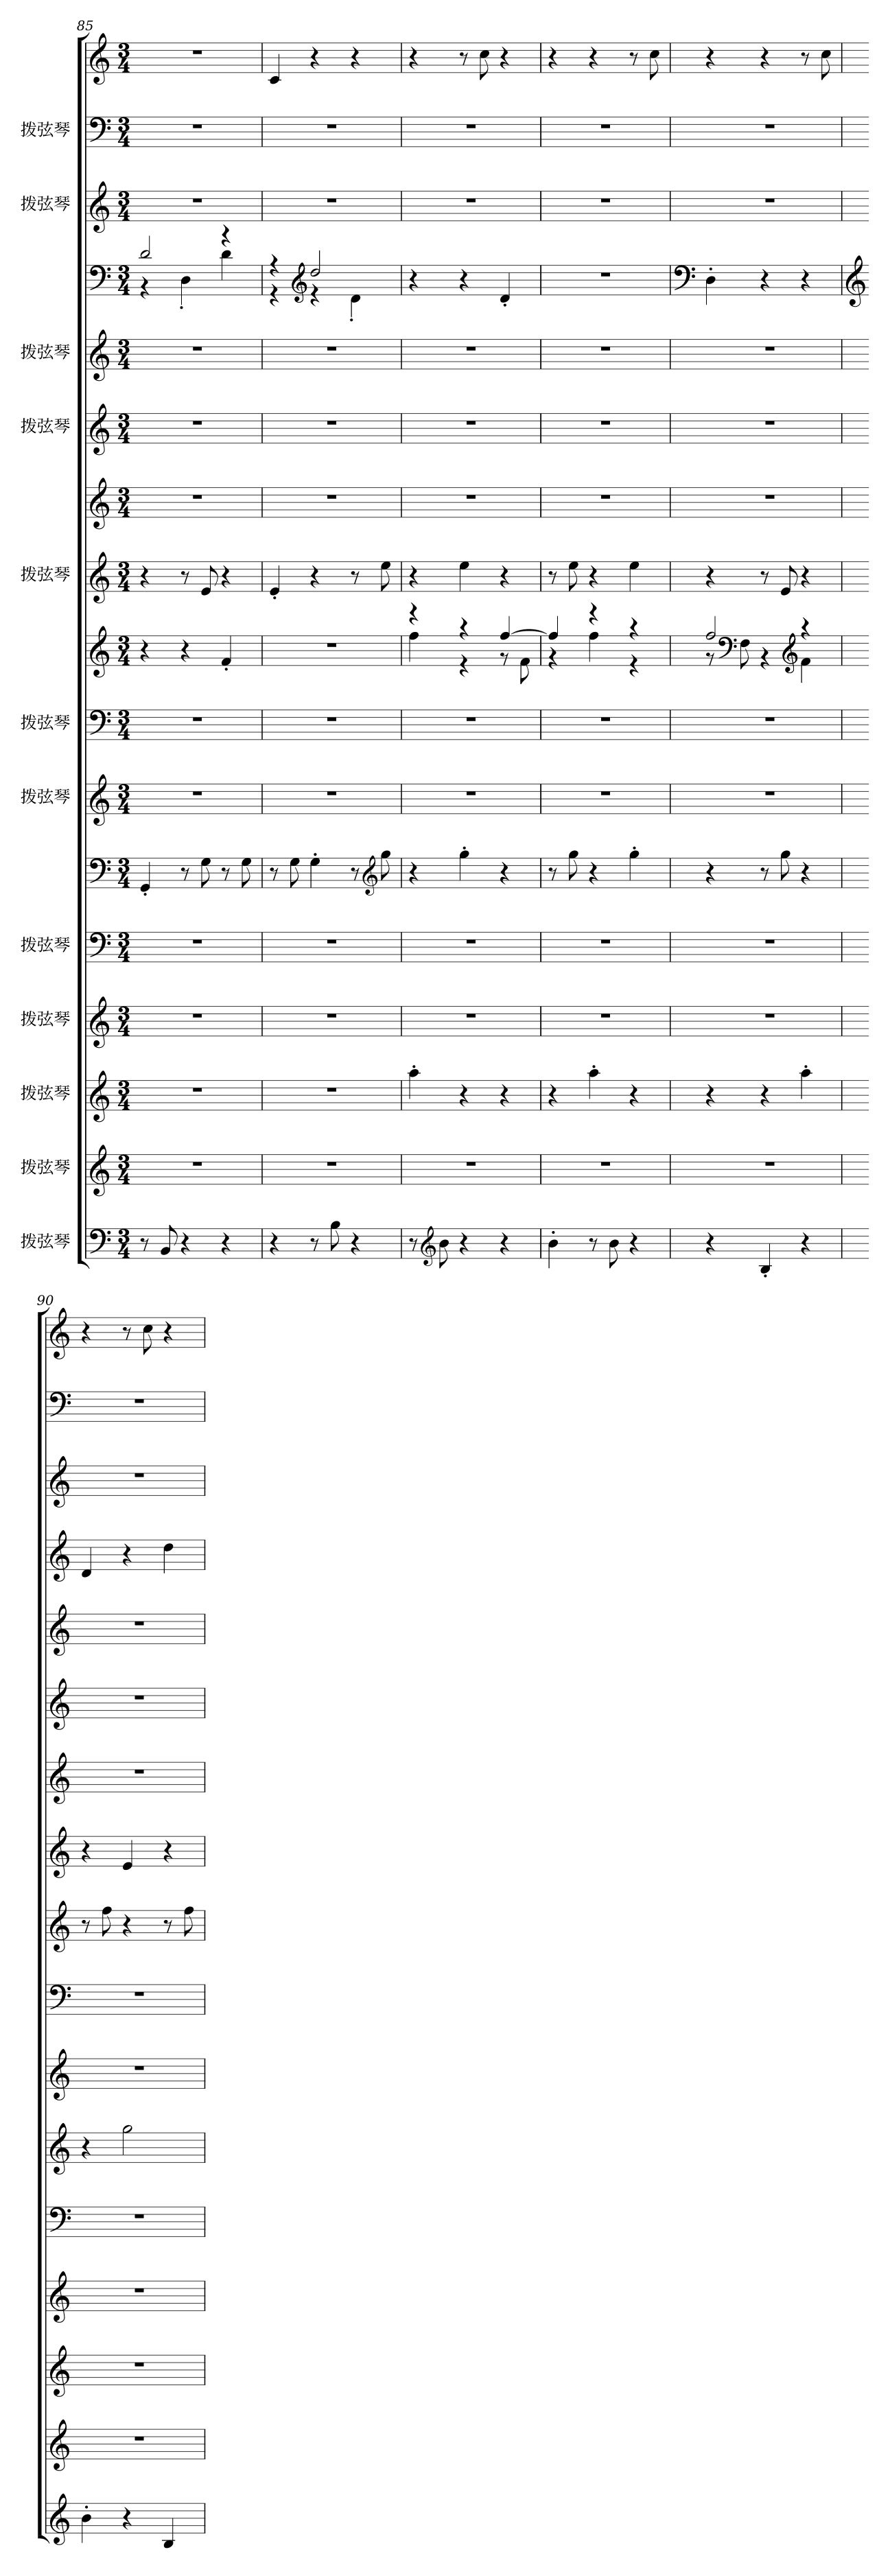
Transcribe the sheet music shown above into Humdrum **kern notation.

**kern	**kern	**kern	**kern	**kern	**kern	**kern	**kern	**kern	**kern	**kern	**kern	**kern	**kern	**kern	**kern	**kern
*part12	*part11	*part10	*part9	*part8	*part8	*part7	*part6	*part6	*part5	*part5	*part4	*part3	*part3	*part2	*part1	*part1
*staff17	*staff16	*staff15	*staff14	*staff13	*staff12	*staff11	*staff10	*staff9	*staff8	*staff7	*staff6	*staff5	*staff4	*staff3	*staff2	*staff1
*I"拨弦琴	*I"拨弦琴	*I"拨弦琴	*I"拨弦琴	*I"拨弦琴	*	*I"拨弦琴	*I"拨弦琴	*	*I"拨弦琴	*	*I"拨弦琴	*I"拨弦琴	*	*I"拨弦琴	*I"拨弦琴	*
*clefF4	*clefG2	*clefG2	*clefG2	*clefF4	*clefF4	*clefG2	*clefF4	*clefG2	*clefG2	*clefG2	*clefG2	*clefG2	*clefF4	*clefG2	*clefF4	*clefG2
*k[]	*k[]	*k[]	*k[]	*k[]	*k[]	*k[]	*k[]	*k[]	*k[]	*k[]	*k[]	*k[]	*k[]	*k[]	*k[]	*k[]
*M3/4	*M3/4	*M3/4	*M3/4	*M3/4	*M3/4	*M3/4	*M3/4	*M3/4	*M3/4	*M3/4	*M3/4	*M3/4	*M3/4	*M3/4	*M3/4	*M3/4
=85	=85	=85	=85	=85	=85	=85	=85	=85	=85	=85	=85	=85	=85	=85	=85	=85
*	*	*	*	*	*	*	*	*	*	*	*	*	*^	*	*	*
8r	2.r	2.r	2.r	2.r	4GG'/	2.r	2.r	4r	4r	2.r	2.r	2.r	2d/	4r	2.r	2.r	2.r
8BB/	.	.	.	.	.	.	.	.	.	.	.	.	.	.	.	.	.
4r	.	.	.	.	8r	.	.	4r	8r	.	.	.	.	4D'\	.	.	.
.	.	.	.	.	8G\	.	.	.	8e/	.	.	.	.	.	.	.	.
4r	.	.	.	.	8r	.	.	4f'/	4r	.	.	.	4r	4d\	.	.	.
.	.	.	.	.	8G\	.	.	.	.	.	.	.	.	.	.	.	.
=86	=86	=86	=86	=86	=86	=86	=86	=86	=86	=86	=86	=86	=86	=86	=86	=86	=86
4r	2.r	2.r	2.r	2.r	8r	2.r	2.r	2.r	4e'/	2.r	2.r	2.r	4r	4r	2.r	2.r	4c/
.	.	.	.	.	8G\	.	.	.	.	.	.	.	.	.	.	.	.
*	*	*	*	*	*	*	*	*	*	*	*	*	*clefG2	*	*	*	*
8r	.	.	.	.	4G'\	.	.	.	4r	.	.	.	2dd/	4r	.	.	4r
8B\	.	.	.	.	.	.	.	.	.	.	.	.	.	.	.	.	.
4r	.	.	.	.	8r	.	.	.	8r	.	.	.	.	4d'\	.	.	4r
*	*	*	*	*	*clefG2	*	*	*	*	*	*	*	*	*	*	*	*
.	.	.	.	.	8gg\	.	.	.	8ee\	.	.	.	.	.	.	.	.
*	*	*	*	*	*	*	*	*	*	*	*	*	*v	*v	*	*	*
=87	=87	=87	=87	=87	=87	=87	=87	=87	=87	=87	=87	=87	=87	=87	=87	=87
*	*	*	*	*	*	*	*	*^	*	*	*	*	*	*	*	*
8r	2.r	4aa'\	2.r	2.r	4r	2.r	2.r	4r	4ff\	4r	2.r	2.r	2.r	4r	2.r	2.r	4r
*clefG2	*	*	*	*	*	*	*	*	*	*	*	*	*	*	*	*	*
8b\	.	.	.	.	.	.	.	.	.	.	.	.	.	.	.	.	.
4r	.	4r	.	.	4gg'\	.	.	4r	4r	4ee\	.	.	.	4r	.	.	8r
.	.	.	.	.	.	.	.	.	.	.	.	.	.	.	.	.	8cc\
4r	.	4r	.	.	4r	.	.	[4ff/	8r	4r	.	.	.	4d'/	.	.	4r
.	.	.	.	.	.	.	.	.	8f\	.	.	.	.	.	.	.	.
=88	=88	=88	=88	=88	=88	=88	=88	=88	=88	=88	=88	=88	=88	=88	=88	=88	=88
4b'\	2.r	4r	2.r	2.r	8r	2.r	2.r	4ff/]	4r	8r	2.r	2.r	2.r	2.r	2.r	2.r	4r
.	.	.	.	.	8gg\	.	.	.	.	8ee\	.	.	.	.	.	.	.
8r	.	4aa'\	.	.	4r	.	.	4r	4ff\	4r	.	.	.	.	.	.	4r
8b\	.	.	.	.	.	.	.	.	.	.	.	.	.	.	.	.	.
4r	.	4r	.	.	4gg'\	.	.	4r	4r	4ee\	.	.	.	.	.	.	8r
.	.	.	.	.	.	.	.	.	.	.	.	.	.	.	.	.	8cc\
!!LO:PB:g=z
=89	=89	=89	=89	=89	=89	=89	=89	=89	=89	=89	=89	=89	=89	=89	=89	=89	=89
*	*	*	*	*	*	*	*	*	*	*	*	*	*	*clefF4	*	*	*
4r	2.r	4r	2.r	2.r	4r	2.r	2.r	2ff/	8r	4r	2.r	2.r	2.r	4D'\	2.r	2.r	4r
*	*	*	*	*	*	*	*	*clefF4	*	*	*	*	*	*	*	*	*
.	.	.	.	.	.	.	.	.	8F\	.	.	.	.	.	.	.	.
4B'/	.	4r	.	.	8r	.	.	.	4r	8r	.	.	.	4r	.	.	4r
.	.	.	.	.	8gg\	.	.	.	.	8e/	.	.	.	.	.	.	.
*	*	*	*	*	*	*	*	*clefG2	*	*	*	*	*	*	*	*	*
4r	.	4aa'\	.	.	4r	.	.	4r	4f\	4r	.	.	.	4r	.	.	8r
.	.	.	.	.	.	.	.	.	.	.	.	.	.	.	.	.	8cc\
*	*	*	*	*	*	*	*	*v	*v	*	*	*	*	*	*	*	*
=90	=90	=90	=90	=90	=90	=90	=90	=90	=90	=90	=90	=90	=90	=90	=90	=90
*	*	*	*	*	*	*	*	*	*	*	*	*	*clefG2	*	*	*
4b'\	2.r	2.r	2.r	2.r	4r	2.r	2.r	8r	4r	2.r	2.r	2.r	4d/	2.r	2.r	4r
.	.	.	.	.	.	.	.	8ff\	.	.	.	.	.	.	.	.
4r	.	.	.	.	2gg\	.	.	4r	4e/	.	.	.	4r	.	.	8r
.	.	.	.	.	.	.	.	.	.	.	.	.	.	.	.	8cc\
4B/	.	.	.	.	.	.	.	8r	4r	.	.	.	4dd\	.	.	4r
.	.	.	.	.	.	.	.	8ff\	.	.	.	.	.	.	.	.
=	=	=	=	=	=	=	=	=	=	=	=	=	=	=	=	=
*-	*-	*-	*-	*-	*-	*-	*-	*-	*-	*-	*-	*-	*-	*-	*-	*-
